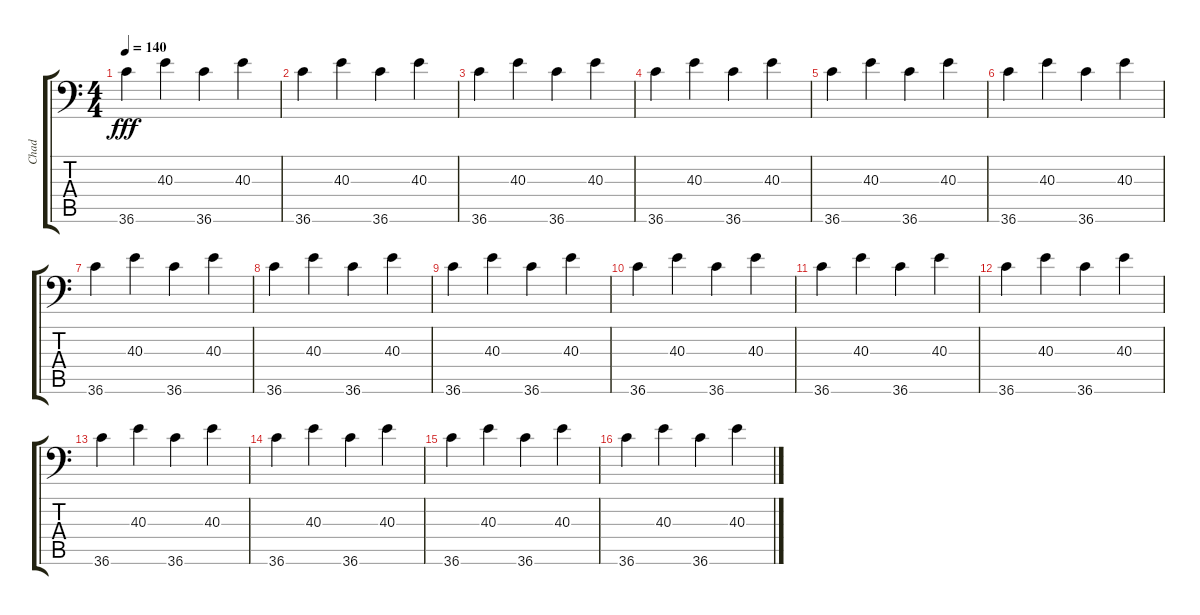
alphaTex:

\track ("Chad" "Chad") {instrument acousticgrandpiano}
\staff {score tabs}
\tuning (C-1 C-1 C-1 C-1 C-1 C-1) {hide}
\ts (4 4)
\tempo 140
\clef f4
\ks c
36.6.4{dy fff} 40.3.4 36.6.4 40.3.4 |
36.6.4 40.3.4 36.6.4 40.3.4 |
36.6.4 40.3.4 36.6.4 40.3.4 |
36.6.4 40.3.4 36.6.4 40.3.4 |
36.6.4 40.3.4 36.6.4 40.3.4 |
36.6.4 40.3.4 36.6.4 40.3.4 |
36.6.4 40.3.4 36.6.4 40.3.4 |
36.6.4 40.3.4 36.6.4 40.3.4 |
36.6.4 40.3.4 36.6.4 40.3.4 |
36.6.4 40.3.4 36.6.4 40.3.4 |
36.6.4 40.3.4 36.6.4 40.3.4 |
36.6.4 40.3.4 36.6.4 40.3.4 |
36.6.4 40.3.4 36.6.4 40.3.4 |
36.6.4 40.3.4 36.6.4 40.3.4 |
36.6.4 40.3.4 36.6.4 40.3.4 |
36.6.4 40.3.4 36.6.4 40.3.4
